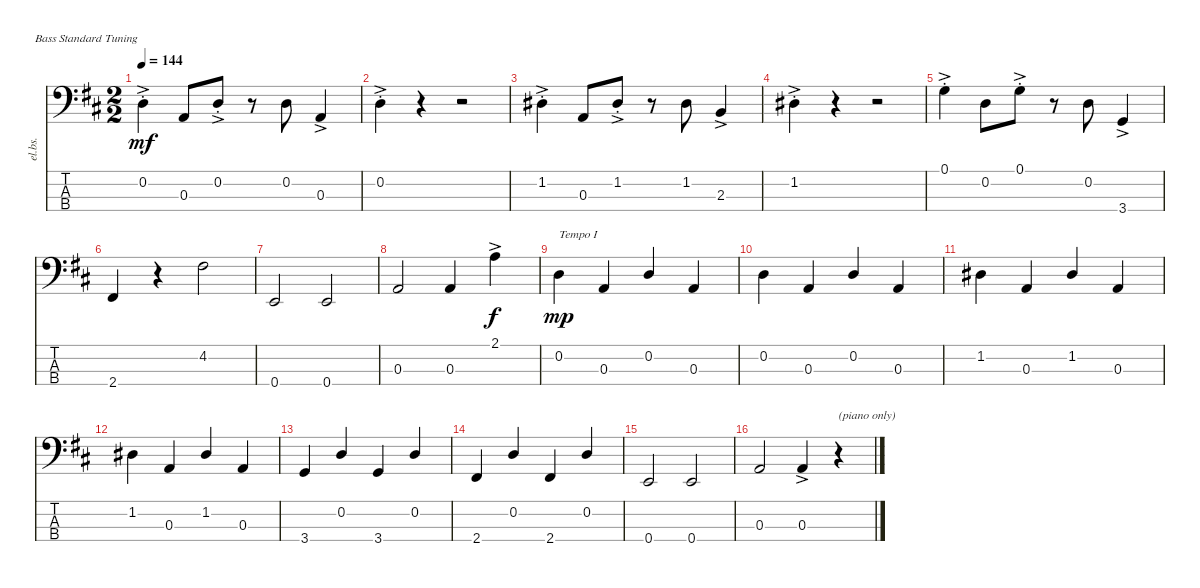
\defaultSystemsLayout 4
\bracketExtendMode nobrackets
\track ("Electric Bass" "el.bs.") {defaultSystemsLayout 6 multiBarRest instrument electricbassfinger}
\staff {score tabs}
\tuning (G2 D2 A1 E1)
\ts (2 2)
\tempo 144
\clef f4
\ks d
0.2{ac st acc forcenatural}.4{dy mf beam Down} 0.3{acc forcenatural}.8{beam Up} 0.2{ac st acc forcenatural}.8{beam Up} r.8{beam Down} 0.2{acc forcenatural}.8{beam Down} 0.3{ac acc forcenatural}.4{beam Up} |
0.2{ac st acc forcenatural}.4{beam Down} r.4{beam Down} r.2{beam Down} |
1.2{ac st acc #}.4{beam Down} 0.3{acc forcenatural}.8{beam Up} 1.2{ac st acc #}.8{beam Up} r.8{beam Down} 1.2{acc #}.8{beam Down} 2.3{ac acc forcenatural}.4{beam Up} |
1.2{ac st acc #}.4{beam Down} r.4{beam Down} r.2{beam Down} |
0.1{ac st acc forcenatural}.4{beam Down} 0.2{acc forcenatural}.8{beam Down} 0.1{ac st acc forcenatural}.8{beam Down} r.8{beam Down} 0.2{acc forcenatural}.8{beam Down} 3.4{ac acc forcenatural}.4{beam Up} |
2.4{acc #}.4{beam Up} r.4{beam Down} 4.2{acc #}.2{beam Down} |
0.4{acc forcenatural}.2{beam Up} 0.4{acc forcenatural}.2{beam Up} |
0.3{acc forcenatural}.2{beam Up} 0.3{acc forcenatural}.4{beam Up} 2.1{ac acc forcenatural}.4{dy f beam Down} |
0.2{acc forcenatural}.4{txt "Tempo I" dy mp beam Down} 0.3{acc forcenatural}.4{beam Up} 0.2{acc forcenatural}.4{beam Up} 0.3{acc forcenatural}.4{beam Up} |
0.2{acc forcenatural}.4{beam Down} 0.3{acc forcenatural}.4{beam Up} 0.2{acc forcenatural}.4{beam Up} 0.3{acc forcenatural}.4{beam Up} |
1.2{acc #}.4{beam Down} 0.3{acc forcenatural}.4{beam Up} 1.2{acc #}.4{beam Up} 0.3{acc forcenatural}.4{beam Up} |
1.2{acc #}.4{beam Down} 0.3{acc forcenatural}.4{beam Up} 1.2{acc #}.4{beam Up} 0.3{acc forcenatural}.4{beam Up} |
3.4{acc forcenatural}.4{beam Up} 0.2{acc forcenatural}.4{beam Up} 3.4{acc forcenatural}.4{beam Up} 0.2{acc forcenatural}.4{beam Up} |
2.4{acc #}.4{beam Up} 0.2{acc forcenatural}.4{beam Up} 2.4{acc #}.4{beam Up} 0.2{acc forcenatural}.4{beam Up} |
0.4{acc forcenatural}.2{beam Up} 0.4{acc forcenatural}.2{beam Up} |
0.3{acc forcenatural}.2{beam Up} 0.3{ac acc forcenatural}.4{beam Up} r.4{txt "(piano only)" beam Down}
